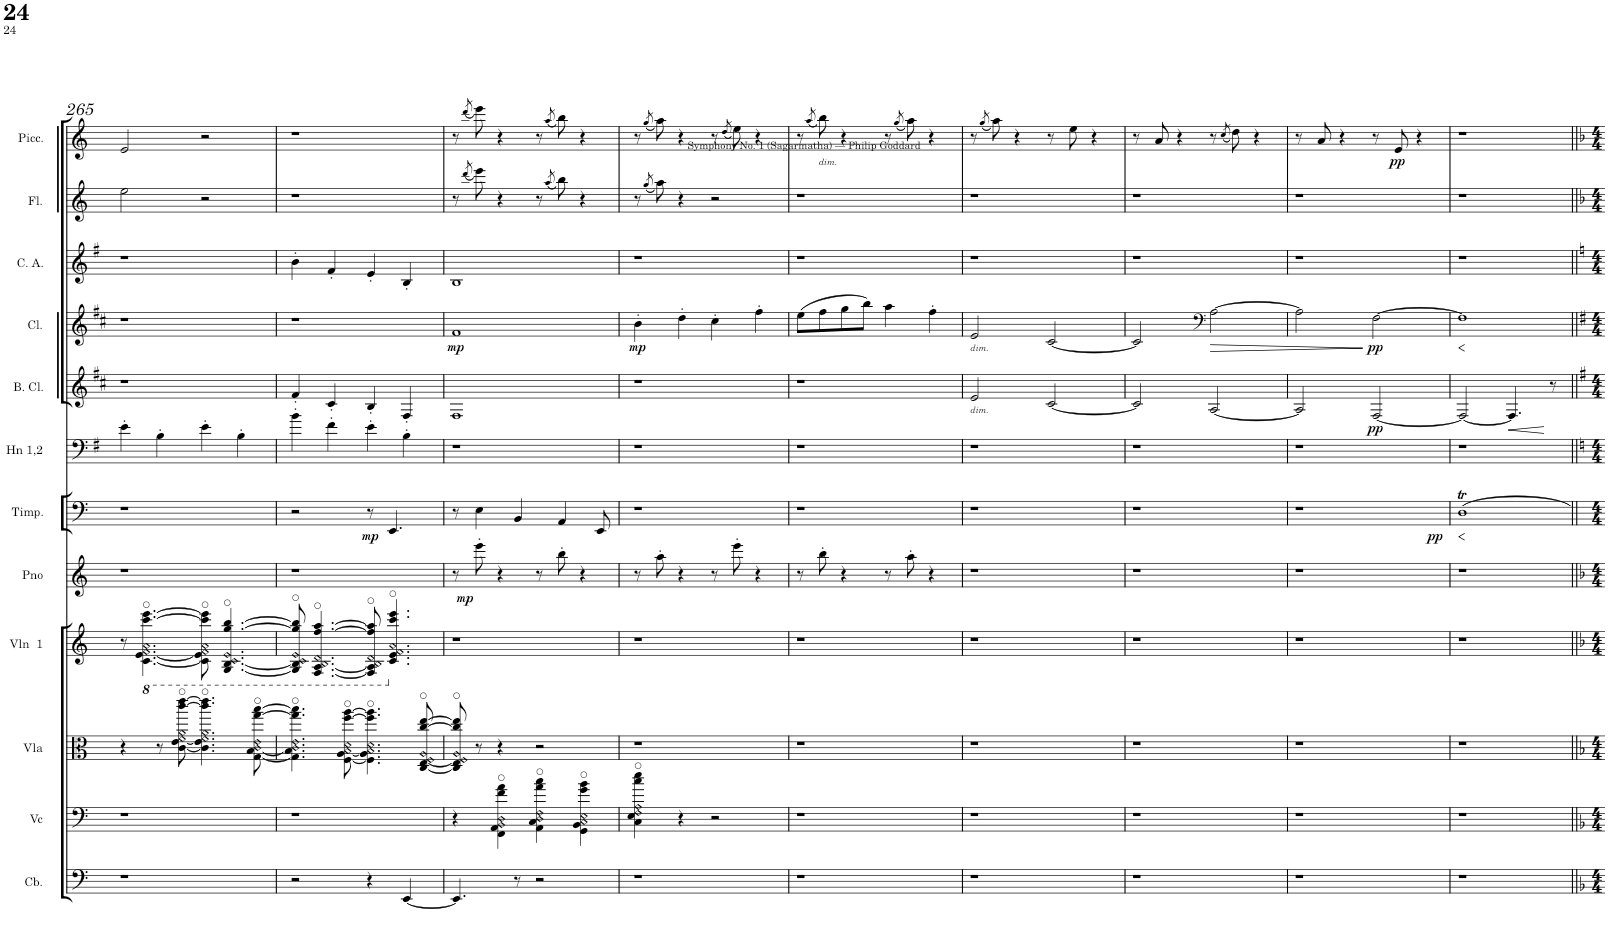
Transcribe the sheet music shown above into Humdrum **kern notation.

**kern	**kern	**kern	**kern	**kern	**dynam	**kern	**dynam	**kern	**kern	**dynam	**kern	**dynam	**kern	**kern	**kern	**dynam
*part9	*part9	*part9	*part9	*part8	*part8	*part7	*part7	*part6	*part5	*part5	*part4	*part4	*part3	*part2	*part1	*part1
*staff12	*staff11	*staff10	*staff9	*staff8	*staff8	*staff7	*staff7	*staff6	*staff5	*staff5	*staff4	*staff4	*staff3	*staff2	*staff1	*staff1
*I"Violin  1	*	*	*	*I"Piano	*	*I"Timpani	*	*I"Horn in F 1, 2	*I"Bass Clarinet in Bb	*	*I"Clarinet in Bb 1, 2	*	*I"Cor Anglais	*I"Flute 1, 2	*I"Piccolo	*
*I'Vln  1	*	*	*	*I'Pno	*	*I'Timp.	*	*I'Hn 1,2	*I'B. Cl.	*	*I'Cl.	*	*I'C. A.	*I'Fl.	*I'Picc.	*
!!LO:PB:g=z
*clefF4	*clefF4	*clefC3	*clefG2	*clefG2	*	*clefF4	*	*clefF4	*clefG2	*	*clefG2	*	*clefG2	*clefG2	*clefG2	*
*Trd7c12	*	*	*	*	*	*	*	*Trd4c7	*Trd8c14	*	*Trd1c2	*	*Trd4c7	*	*Trd-7c-12	*
*k[]	*k[]	*k[]	*k[]	*k[]	*	*k[]	*	*k[f#]	*k[f#c#]	*	*k[f#c#]	*	*k[f#]	*k[]	*k[]	*
*C:	*C:	*C:	*C:	*C:	*	*	*	*G:	*D:	*	*D:	*	*G:	*C:	*C:	*
*M2/2	*M2/2	*M2/2	*M2/2	*M2/2	*	*M2/2	*	*M2/2	*M2/2	*	*M2/2	*	*M2/2	*M2/2	*M2/2	*
=265	=265	=265	=265	=265	=265	=265	=265	=265	=265	=265	=265	=265	=265	=265	=265	=265
1r	1r	4r	8r	1r	.	1r	.	4e'\	1r	.	1r	.	1r	2ee\	2e/	.
!	!	!	!LO:N:n=3:head=open	!	!	!	!	!	!	!	!	!	!	!	!	!
!	!	!	!LO:N:n=4:head=open	!	!	!	!	!	!	!	!	!	!	!	!	!
.	.	.	[4.cc\ [4.ee\ 4.ff\ 4.aa\ [4.cccc\ [4.eeee\	.	.	.	.	.	.	.	.	.	.	.	.	.
.	.	8r	.	.	.	.	.	4B'\	.	.	.	.	.	.	.	.
!	!	!LO:N:n=3:head=open	!	!	!	!	!	!	!	!	!	!	!	!	!	!
!	!	!LO:N:n=4:head=open	!	!	!	!	!	!	!	!	!	!	!	!	!	!
.	.	[8c\ [8e\ 8f\ 8a\ [8ccc\ [8eee\	.	.	.	.	.	.	.	.	.	.	.	.	.	.
!	!	!LO:N:n=3:head=open	!	!	!	!	!	!	!	!	!	!	!	!	!	!
!	!	!LO:N:n=4:head=open	!LO:N:n=3:head=open	!	!	!	!	!	!	!	!	!	!	!	!	!
!	!	!	!LO:N:n=4:head=open	!	!	!	!	!	!	!	!	!	!	!	!	!
.	.	4.c\] 4.e\] 4.f\ 4.a\ 4.ccc\] 4.eee\]	8cc\] 8ee\] 8ff\ 8aa\ 8cccc\] 8eeee\]	.	.	.	.	4e'\	.	.	.	.	.	2r	2r	.
!	!	!	!LO:N:n=3:head=open	!	!	!	!	!	!	!	!	!	!	!	!	!
!	!	!	!LO:N:n=4:head=open	!	!	!	!	!	!	!	!	!	!	!	!	!
.	.	.	[4.g/ [4.b/ 4.cc/ 4.ee/ [4.ggg/ [4.bbb/	.	.	.	.	.	.	.	.	.	.	.	.	.
.	.	.	.	.	.	.	.	4B'\	.	.	.	.	.	.	.	.
!	!	!LO:N:n=3:head=open	!	!	!	!	!	!	!	!	!	!	!	!	!	!
!	!	!LO:N:n=4:head=open	!	!	!	!	!	!	!	!	!	!	!	!	!	!
.	.	[8G\ [8B\ 8c\ 8e\ [8gg\ [8bb\	.	.	.	.	.	.	.	.	.	.	.	.	.	.
=266	=266	=266	=266	=266	=266	=266	=266	=266	=266	=266	=266	=266	=266	=266	=266	=266
!	!	!LO:N:n=3:head=open	!	!	!	!	!	!	!	!	!	!	!	!	!	!
!	!	!LO:N:n=4:head=open	!LO:N:n=3:head=open	!	!	!	!	!	!	!	!	!	!	!	!	!
!	!	!	!LO:N:n=4:head=open	!	!	!	!	!	!	!	!	!	!	!	!	!
2r	1r	4.G\] 4.B\] 4.c\ 4.e\ 4.gg\] 4.bb\]	8g/] 8b/] 8cc/ 8ee/ 8ggg/] 8bbb/]	1r	.	2r	.	4b'\	4f#'/	.	1r	.	4b'\	1r	1r	.
!	!	!	!LO:N:n=3:head=open	!	!	!	!	!	!	!	!	!	!	!	!	!
!	!	!	!LO:N:n=4:head=open	!	!	!	!	!	!	!	!	!	!	!	!	!
.	.	.	[4.f/ [4.a/ 4.b/ 4.dd/ [4.fff/ [4.aaa/	.	.	.	.	.	.	.	.	.	.	.	.	.
.	.	.	.	.	.	.	.	4f#'\	4c#'/	.	.	.	4f#'/	.	.	.
!	!	!LO:N:n=3:head=open	!	!	!	!	!	!	!	!	!	!	!	!	!	!
!	!	!LO:N:n=4:head=open	!	!	!	!	!	!	!	!	!	!	!	!	!	!
.	.	[8F\ [8A\ 8B\ 8d\ [8ff\ [8aa\	.	.	.	.	.	.	.	.	.	.	.	.	.	.
!	!	!LO:N:n=3:head=open	!	!	!	!	!	!	!	!	!	!	!	!	!	!
!	!	!LO:N:n=4:head=open	!LO:N:n=3:head=open	!	!	!	!	!	!	!	!	!	!	!	!	!
!	!	!	!LO:N:n=4:head=open	!	!	!	!LO:DY:b	!	!	!	!	!	!	!	!	!
4r	.	4.F\] 4.A\] 4.B\ 4.d\ 4.ff\] 4.aa\]	8f/] 8a/] 8b/ 8dd/ 8fff/] 8aaa/]	.	.	8r	mp	4e'\	4B'/	.	.	.	4e'/	.	.	.
!	!	!	!LO:N:n=3:head=open	!	!	!	!	!	!	!	!	!	!	!	!	!
!	!	!	!LO:N:n=4:head=open	!	!	!	!	!	!	!	!	!	!	!	!	!
.	.	.	4.c/ 4.e/ 4.f/ 4.a/ 4.ccc/ 4.eee/	.	.	4.EE/	.	.	.	.	.	.	.	.	.	.
[4EE/	.	.	.	.	.	.	.	4B'\	4F#'/	.	.	.	4B'/	.	.	.
!	!	!LO:N:n=3:head=open	!	!	!	!	!	!	!	!	!	!	!	!	!	!
!	!	!LO:N:n=4:head=open	!	!	!	!	!	!	!	!	!	!	!	!	!	!
.	.	[8C/ [8E/ 8F/ 8A/ [8cc/ [8ee/	.	.	.	.	.	.	.	.	.	.	.	.	.	.
=267	=267	=267	=267	=267	=267	=267	=267	=267	=267	=267	=267	=267	=267	=267	=267	=267
!	!	!LO:N:n=3:head=open	!	!	!	!	!	!	!	!	!	!	!	!	!	!
!	!	!LO:N:n=4:head=open	!	!	!	!	!	!	!	!	!	!LO:DY:b	!	!	!	!
*	*	*	*	*^	*	*	*	*	*	*	*	*	*	*	*	*
4.EE/]	4r	8C/] 8E/] 8F/ 8A/ 8cc/] 8ee/]	1r	8r	32ryy	.	8r	.	1r	1F#	.	1f#	mp	1B	8r	8r	.
.	.	.	.	.	128...ryy	.	.	.	.	.	.	.	.	.	.	.	.
!	!	!	!	!	!	!LO:DY:b	!	!	!	!	!	!	!	!	!	!	!
.	.	.	.	.	2ryy	mp	.	.	.	.	.	.	.	.	.	.	.
.	.	.	.	.	.	.	.	.	.	.	.	.	.	.	(8qddd/	(8qddd/	.
.	.	8r	.	8eee'\	.	.	4E\	.	.	.	.	.	.	.	8eee\)	8eee\)	.
!	!LO:N:n=3:head=open	!	!	!	!	!	!	!	!	!	!	!	!	!	!	!	!
!	!LO:N:n=4:head=open	!	!	!	!	!	!	!	!	!	!	!	!	!	!	!	!
.	4FF\ 4AA\ 4BB\ 4D\ 4f\ 4a\	4r	.	4r	.	.	.	.	.	.	.	.	.	.	4r	4r	.
8r	.	.	.	.	.	.	4BB/	.	.	.	.	.	.	.	.	.	.
!	!LO:N:n=3:head=open	!	!	!	!	!	!	!	!	!	!	!	!	!	!	!	!
!	!LO:N:n=4:head=open	!	!	!	!	!	!	!	!	!	!	!	!	!	!	!	!
2r	4AA\ 4C\ 4D\ 4F\ 4a\ 4cc\	2r	.	8r	.	.	.	.	.	.	.	.	.	.	8r	8r	.
.	.	.	.	.	4ryy	.	.	.	.	.	.	.	.	.	.	.	.
.	.	.	.	.	.	.	.	.	.	.	.	.	.	.	(8qaa/	(8qaa/	.
.	.	.	.	8bb'\	.	.	4AA/	.	.	.	.	.	.	.	8bb\)	8bb\)	.
!	!LO:N:n=3:head=open	!	!	!	!	!	!	!	!	!	!	!	!	!	!	!	!
!	!LO:N:n=4:head=open	!	!	!	!	!	!	!	!	!	!	!	!	!	!	!	!
.	4GG\ 4BB\ 4C\ 4E\ 4g\ 4b\	.	.	4r	.	.	.	.	.	.	.	.	.	.	4r	4r	.
.	.	.	.	.	8ryy	.	.	.	.	.	.	.	.	.	.	.	.
.	.	.	.	.	.	.	8EE/	.	.	.	.	.	.	.	.	.	.
.	.	.	.	.	16ryy	.	.	.	.	.	.	.	.	.	.	.	.
.	.	.	.	.	64ryy	.	.	.	.	.	.	.	.	.	.	.	.
.	.	.	.	.	1024ryy	.	.	.	.	.	.	.	.	.	.	.	.
=268	=268	=268	=268	=268	=268	=268	=268	=268	=268	=268	=268	=268	=268	=268	=268	=268	=268
!	!LO:N:n=3:head=open	!	!	!	!	!	!	!	!	!	!	!	!	!	!	!	!
!	!LO:N:n=4:head=open	!	!	!	!	!	!	!	!	!	!	!	!LO:DY:b	!	!	!	!
*	*	*	*	*v	*v	*	*	*	*	*	*	*	*	*	*	*	*
1r	4C\ 4E\ 4F\ 4A\ 4cc\ 4ee\	1r	1r	8r	.	1r	.	1r	1r	.	4b'\	mp	1r	8r	8r	.
.	.	.	.	.	.	.	.	.	.	.	.	.	.	(8qgg/	(8qgg/	.
.	.	.	.	8aa'\	.	.	.	.	.	.	.	.	.	8aa\)	8aa\)	.
.	4r	.	.	4r	.	.	.	.	.	.	4dd'\	.	.	4r	4r	.
.	2r	.	.	8r	.	.	.	.	.	.	4cc#'\	.	.	2r	8r	.
.	.	.	.	.	.	.	.	.	.	.	.	.	.	.	(8qdd/	.
.	.	.	.	8eee'\	.	.	.	.	.	.	.	.	.	.	8ee\)	.
.	.	.	.	4r	.	.	.	.	.	.	4ff#'\	.	.	.	4r	.
=269	=269	=269	=269	=269	=269	=269	=269	=269	=269	=269	=269	=269	=269	=269	=269	=269
1r	1r	1r	1r	8r	.	1r	.	1r	1r	.	(8ee\L	.	1r	1r	8r	.
.	.	.	.	.	.	.	.	.	.	.	.	.	.	.	(8qaa/	.
!	!	!	!	!	!	!	!	!	!	!	!	!	!	!	!LO:TX:b:i:t=dim.	!
.	.	.	.	8bb'\	.	.	.	.	.	.	8ff#\	.	.	.	8bb\)	.
.	.	.	.	4r	.	.	.	.	.	.	8gg\	.	.	.	4r	.
.	.	.	.	.	.	.	.	.	.	.	8bb\J)	.	.	.	.	.
.	.	.	.	8r	.	.	.	.	.	.	4aa\	.	.	.	8r	.
.	.	.	.	.	.	.	.	.	.	.	.	.	.	.	(8qgg/	.
.	.	.	.	8aa'\	.	.	.	.	.	.	.	.	.	.	8aa\)	.
.	.	.	.	4r	.	.	.	.	.	.	4ff#'\	.	.	.	4r	.
=270	=270	=270	=270	=270	=270	=270	=270	=270	=270	=270	=270	=270	=270	=270	=270	=270
!	!	!	!	!	!	!	!	!	!	!	!LO:TX:b:i:t=dim.	!	!	!	!	!
!	!	!	!	!	!	!	!	!	!LO:TX:b:i:t=dim.	!	!	!	!	!	!	!
1r	1r	1r	1r	1r	.	1r	.	1r	2e/	.	2e/	.	1r	1r	8r	.
.	.	.	.	.	.	.	.	.	.	.	.	.	.	.	(8qgg/	.
.	.	.	.	.	.	.	.	.	.	.	.	.	.	.	8aa\)	.
.	.	.	.	.	.	.	.	.	.	.	.	.	.	.	4r	.
.	.	.	.	.	.	.	.	.	[2c#/	.	[2c#/	.	.	.	8r	.
.	.	.	.	.	.	.	.	.	.	.	.	.	.	.	8ee\	.
.	.	.	.	.	.	.	.	.	.	.	.	.	.	.	4r	.
=271	=271	=271	=271	=271	=271	=271	=271	=271	=271	=271	=271	=271	=271	=271	=271	=271
1r	1r	1r	1r	1r	.	1r	.	1r	2c#/]	.	2c#/]	.	1r	1r	8r	.
.	.	.	.	.	.	.	.	.	.	.	.	.	.	.	8a/	.
.	.	.	.	.	.	.	.	.	.	.	.	.	.	.	4r	.
*	*	*	*	*	*	*	*	*	*	*	*clefF4	*	*	*	*	*
!	!	!	!	!	!	!	!	!	!	!	!	!LO:HP:b	!	!	!	!
.	.	.	.	.	.	.	.	.	[2A/	.	[2A\	>	.	.	8r	.
.	.	.	.	.	.	.	.	.	.	.	.	.	.	.	(8qcc/	.
.	.	.	.	.	.	.	.	.	.	.	.	.	.	.	8dd\)	.
.	.	.	.	.	.	.	.	.	.	.	.	.	.	.	4r	.
=272	=272	=272	=272	=272	=272	=272	=272	=272	=272	=272	=272	=272	=272	=272	=272	=272
*	*	*	*	*	*	*^	*	*	*	*	*	*	*	*	*	*
1r	1r	1r	1r	1r	.	1r	2ryy	.	1r	2A/]	.	2A\]	.	1r	1r	8r	.
.	.	.	.	.	.	.	.	.	.	.	.	.	.	.	.	8a/	.
.	.	.	.	.	.	.	.	.	.	.	.	.	.	.	.	4r	.
!	!	!	!	!	!	!	!	!	!	!	!LO:DY:b	!	!LO:DY:b	!	!	!	!
.	.	.	.	.	.	.	4ryy	.	.	[2F#/	pp	[2F#\	pp	.	.	8r	.
!	!	!	!	!	!	!	!	!	!	!	!	!	!	!	!	!	!LO:DY:b
.	.	.	.	.	.	.	.	.	.	.	.	.	.	.	.	8e/	pp
.	.	.	.	.	.	.	16ryy	.	.	.	.	.	.	.	.	4r	.
.	.	.	.	.	.	.	32ryy	.	.	.	.	.	.	.	.	.	.
.	.	.	.	.	.	.	64ryy	.	.	.	.	.	.	.	.	.	.
.	.	.	.	.	.	.	128ryy	.	.	.	.	.	.	.	.	.	.
.	.	.	.	.	.	.	512ryy	.	.	.	.	.	.	.	.	.	.
!	!	!	!	!	!	!	!	!LO:DY:b	!	!	!	!	!	!	!	!	!
.	.	.	.	.	.	.	8ryy	pp	.	.	.	.	.	.	.	.	.
.	.	.	.	.	.	.	256.ryy	.	.	.	.	.	.	.	.	.	.
.	.	.	.	.	.	.	.	.	.	.	.	.	]	.	.	.	.
*	*	*	*	*	*	*v	*v	*	*	*	*	*	*	*	*	*	*
=273	=273	=273	=273	=273	=273	=273	=273	=273	=273	=273	=273	=273	=273	=273	=273	=273
1r	1r	1r	1r	1r	.	1DT	.	1r	2F#/_	.	1F#]	.	1r	1r	1r	.
.	.	.	.	.	.	.	.	.	4.F#/]	.	.	.	.	.	.	.
.	.	.	.	.	.	.	.	.	8r	.	.	.	.	.	.	.
=||	=||	=||	=||	=||	=||	=||	=||	=||	=||	=||	=||	=||	=||	=||	=||	=||
*-	*-	*-	*-	*-	*-	*-	*-	*-	*-	*-	*-	*-	*-	*-	*-	*-
